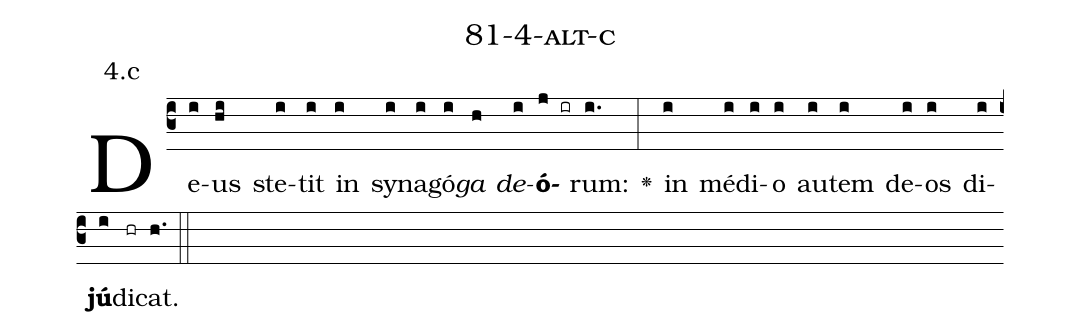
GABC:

name: 81-4-alt-c;
annotation: 4.c;
%%
(c3)De(i)us(hi) ste(i)tit(i) in(i) sy(i)na(i)gó(i)<i>ga</i>(h) <i>de</i>(i)<b>ó</b>(j ir)rum:(i.) <v>\greheightstar</v>(:) in(i) mé(i)di(i)o(i) au(i)tem(i) de(i)os(i) di(i)<b>jú</b>(i)di(hr)cat.(h.) (::)


%E(i) u(i) o(i) u(i) a(i) e.(h.) (::)
